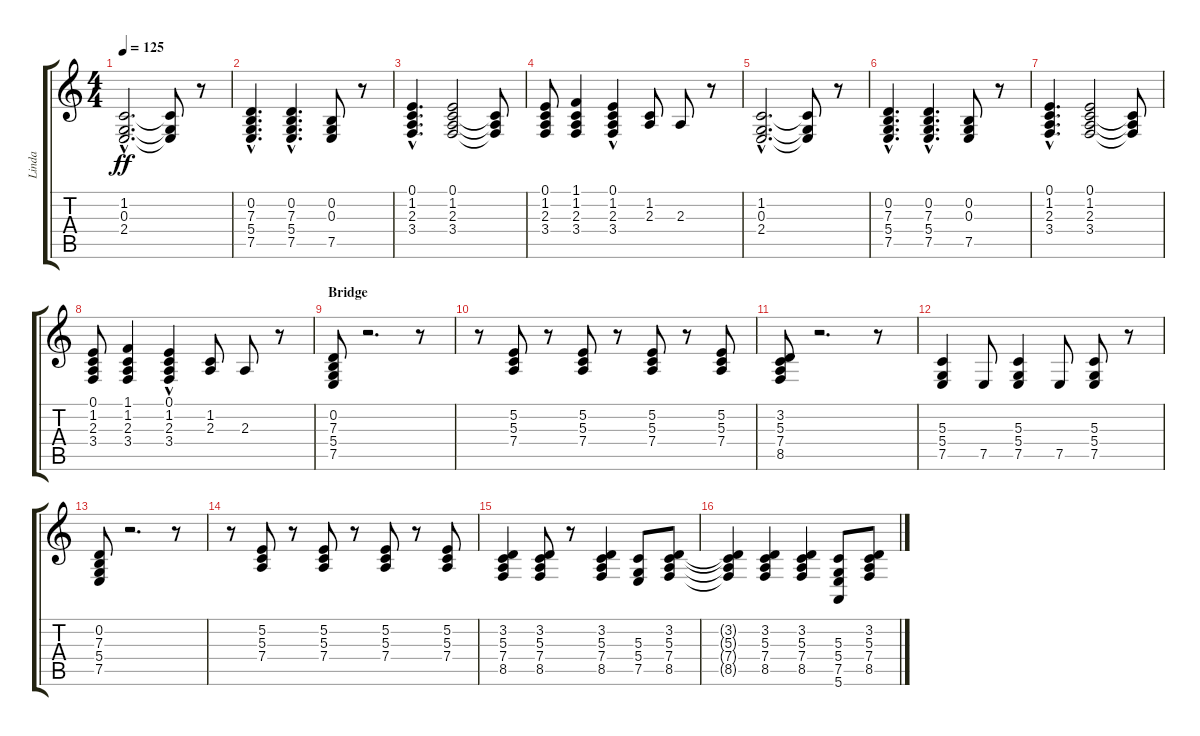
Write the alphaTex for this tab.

\track ("Linda" "Linda") {instrument brightacousticpiano}
\staff {score tabs}
\tuning (E4 B3 G3 D3 A2 E2) {hide}
\ts (4 4)
\tempo 125
\clef g2
\ks c
(1.2{hac} 0.3{hac} 2.4{hac}).2{d dy ff} (1.2{t} 0.3{t} 2.4{t}).8 r.8 |
(0.2{hac} 7.3{hac} 5.4{hac} 7.5{hac}).4{d} (0.2{hac} 7.3 5.4{hac} 7.5{hac}).4{d} (0.2 0.3 7.5).8 r.8 |
(0.1{hac} 1.2{hac} 2.3{hac} 3.4{hac}).4{d} (0.1 1.2 2.3 3.4).2 (1.2{t} 2.3{t} 3.4{t}).8 |
(0.1 1.2 2.3 3.4).8 (1.1 1.2 2.3 3.4).4 (0.1 1.2 2.3 3.4{hac}).4 (1.2 2.3).8 2.3.8 r.8 |
(1.2{hac} 0.3{hac} 2.4{hac}).2{d} (1.2{t} 0.3{t} 2.4{t}).8 r.8 |
(0.2{hac} 7.3{hac} 5.4{hac} 7.5{hac}).4{d} (0.2{hac} 7.3 5.4{hac} 7.5{hac}).4{d} (0.2 0.3 7.5).8 r.8 |
(0.1{hac} 1.2{hac} 2.3{hac} 3.4{hac}).4{d} (0.1 1.2 2.3 3.4).2 (1.2{t} 2.3{t} 3.4{t}).8 |
(0.1 1.2 2.3 3.4).8 (1.1 1.2 2.3 3.4).4 (0.1 1.2 2.3 3.4{hac}).4 (1.2 2.3).8 2.3.8 r.8 |
\section ("" "Bridge")
(0.2 7.3 5.4 7.5).8 r.2{d} r.8 |
r.8 (5.2 5.3 7.4).8 r.8 (5.2 5.3 7.4).8 r.8 (5.2 5.3 7.4).8 r.8 (5.2 5.3 7.4).8 |
(3.2 5.3 7.4 8.5).8 r.2{d} r.8 |
(5.3 5.4 7.5).4 7.5.8 (5.3 5.4 7.5).4 7.5.8 (5.3 5.4 7.5).8 r.8 |
(0.2 7.3 5.4 7.5).8 r.2{d} r.8 |
r.8 (5.2 5.3 7.4).8 r.8 (5.2 5.3 7.4).8 r.8 (5.2 5.3 7.4).8 r.8 (5.2 5.3 7.4).8 |
(3.2 5.3 7.4 8.5).4 (3.2 5.3 7.4 8.5).8 r.8 (3.2 5.3 7.4 8.5).4 (5.3 5.4 7.5).8 (3.2 5.3 7.4 8.5).8 |
(3.2{t} 5.3{t} 7.4{t} 8.5{t}).4 (3.2 5.3 7.4 8.5).4 (3.2 5.3 7.4 8.5).4 (5.3 5.4 7.5 5.6).8 (3.2 5.3 7.4 8.5).8
